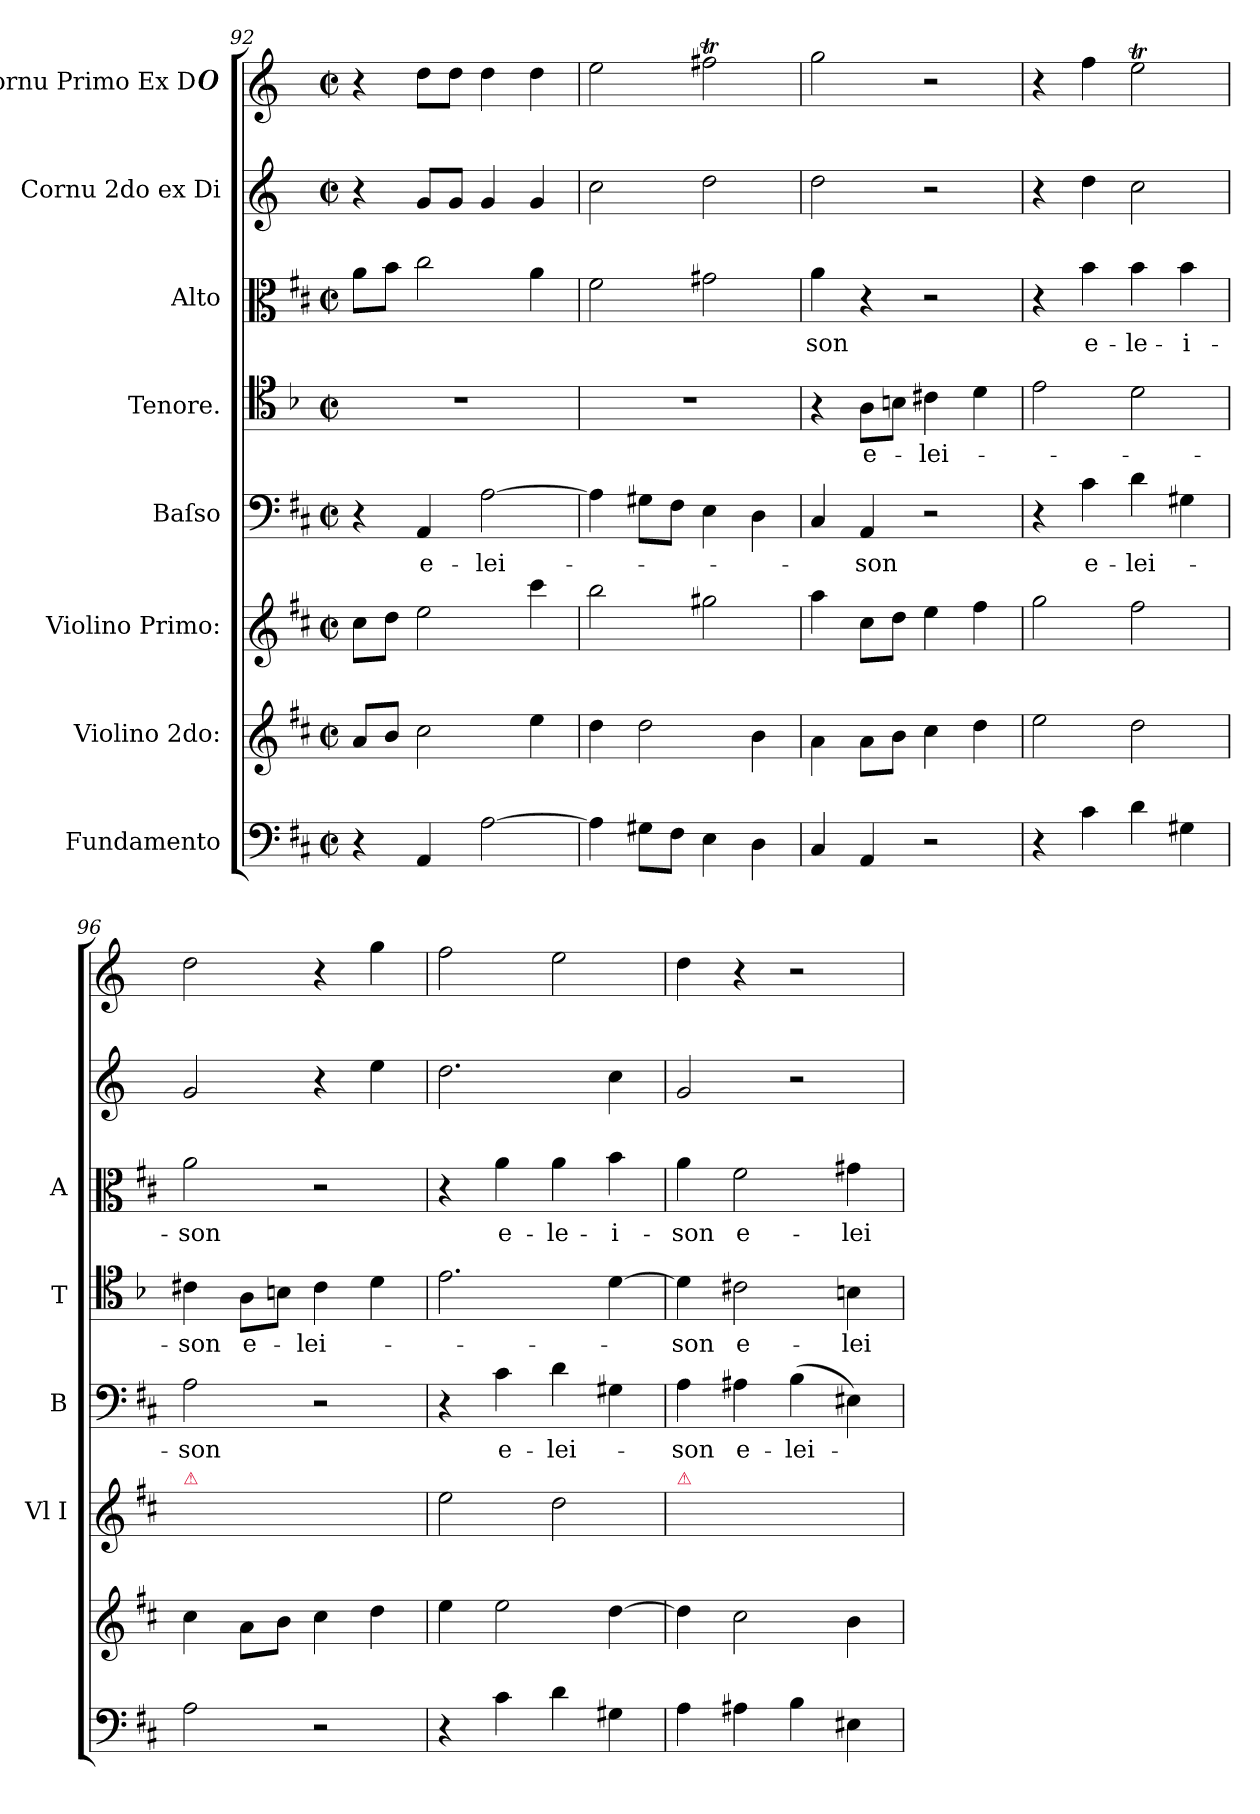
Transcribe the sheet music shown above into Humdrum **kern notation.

**kern	**kern	**kern	**kern	**text	**kern	**text	**kern	**text	**kern	**kern
*part8	*part7	*part6	*part5	*part5	*part4	*part4	*part3	*part3	*part2	*part1
*staff8	*staff7	*staff6	*staff5	*staff5	*staff4	*staff4	*staff3	*staff3	*staff2	*staff1
*I"Fundamento	*I"Violino 2do:	*I"Violino Primo:	*I"Baſso	*	*I"Tenore.	*	*I"Alto	*	*I"Cornu 2do ex Di	*I"Cornu Primo Ex D#
*	*	*I'Vl I	*I'B	*	*I'T	*	*I'A	*	*	*
*clefF4	*clefG2	*clefG2	*clefF4	*	*clefC4	*	*clefC3	*	*clefG2	*clefG2
*	*	*	*	*	*	*	*	*	*ITrd6c10	*ITrd6c10
*k[f#c#]	*k[f#c#]	*k[f#c#]	*k[f#c#]	*	*k[b-]	*	*k[f#c#]	*	*k[f#c#]	*k[f#c#]
*M2/2	*M2/2	*M2/2	*M2/2	*	*M2/2	*	*M2/2	*	*M2/2	*M2/2
*met(c|)	*met(c|)	*met(c|)	*met(c|)	*	*met(c|)	*	*met(c|)	*	*met(c|)	*met(c|)
=92	=92	=92	=92	=92	=92	=92	=92	=92	=92	=92
4r	8a/L	8cc#\L	4r	.	1r	.	8a\L	.	4r	4r
.	8b/J	8dd\J	.	.	.	.	8b\J	.	.	.
4AA/	2cc#\	2ee\	4AA/	e-	.	.	2cc#\	.	8A/L	8e\L
.	.	.	.	.	.	.	.	.	8A/J	8e\J
[2A\	.	.	[2A\	-lei-	.	.	.	.	4A/	4e\
.	4ee\	4ccc#\	.	.	.	.	4a\	.	4A/	4e\
=93	=93	=93	=93	=93	=93	=93	=93	=93	=93	=93
4A\]	4dd\	2bb\	4A\]	.	1r	.	2f#\	.	2d\	2f#\
8G#X\L	2dd\	.	8G#X\L	.	.	.	.	.	.	.
8F#\J	.	.	8F#\J	.	.	.	.	.	.	.
4E\	.	2gg#X\	4E\	.	.	.	2g#X\	.	2e\	2g#Xt\
4D\	4b\	.	4D\	.	.	.	.	.	.	.
=94	=94	=94	=94	=94	=94	=94	=94	=94	=94	=94
4C#/	4a\	4aa\	4C#/	.	4r	.	4a\	-son	2e\	2a\
4AA/	8a\L	8cc#\L	4AA/	-son	8A\L	e-	4r	.	.	.
.	8b\J	8dd\J	.	.	8B\J	.	.	.	.	.
2r	4cc#\	4ee\	2r	.	4c#\	-lei-	2r	.	2r	2r
.	4dd\	4ff#\	.	.	4d\	.	.	.	.	.
=95	=95	=95	=95	=95	=95	=95	=95	=95	=95	=95
4r	2ee\	2gg\	4r	.	2e\	.	4r	.	4r	4r
!	!	!	!	!LO:LY:i	!	!	!	!LO:LY:i	!	!
4c#\	.	.	4c#\	e-	.	.	4b\	e-	4e\	4g\
!	!	!	!	!LO:LY:i	!	!	!	!LO:LY:i	!	!
4d\	2dd\	2ff#\	4d\	-lei-	2d\	.	4b\	-le-	2d\	2f#t\
!	!	!	!	!	!	!	!	!LO:LY:i	!	!
4G#X\	.	.	4G#X\	.	.	.	4b\	-i-	.	.
=96	=96	=96	=96	=96	=96	=96	=96	=96	=96	=96
!	!	!LO:TX:a:color=crimson:t=⚠	!	!	!	!	!	!	!	!
!	!	!	!	!LO:LY:i	!	!	!	!LO:LY:i	!	!
2A\	4cc#\	1ryy	2A\	-son	4c#\	-son	2a\	-son	2A/	2e\
.	8a\L	.	.	.	8A\L	e-	.	.	.	.
.	8b\J	.	.	.	8B\J	.	.	.	.	.
2r	4cc#\	.	2r	.	4c#\	-lei-	2r	.	4r	4r
.	4dd\	.	.	.	4d\	.	.	.	4f#\	4a\
=97	=97	=97	=97	=97	=97	=97	=97	=97	=97	=97
4r	4ee\	2ee\	4r	.	2.e\	.	4r	.	2.e\	2g\
!	!	!	!	!LO:LY:i	!	!	!	!LO:LY:i	!	!
4c#\	2ee\	.	4c#\	e-	.	.	4a\	e-	.	.
!	!	!	!	!LO:LY:i	!	!	!	!LO:LY:i	!	!
4d\	.	2dd\	4d\	-lei-	.	.	4a\	-le-	.	2f#\
!	!	!	!	!	!	!	!	!LO:LY:i	!	!
4G#X\	[4dd\	.	4G#X\	.	[4d\	.	4b\	-i-	4d\	.
=98	=98	=98	=98	=98	=98	=98	=98	=98	=98	=98
!	!	!LO:TX:a:color=crimson:t=⚠	!	!	!	!	!	!	!	!
!	!	!	!	!	!	!	!	!LO:LY:i	!	!
4A\	4dd\]	1ryy	4A\	-son	4d\]	-son	4a\	-son	2A/	4e\
!	!	!	!	!	!	!	!	!LO:LY:i	!	!
4A#X\	2cc#\	.	4A#X\	e-	2c#\	e-	2f#\	e-	.	4r
4B\	.	.	(4B\	-lei-	.	.	.	.	2r	2r
!	!	!	!	!	!	!	!	!LO:LY:i	!	!
4E#X\	4b\	.	4E#X\)	.	4B\	-lei-	4g#X\	-lei-	.	.
=	=	=	=	=	=	=	=	=	=	=
*-	*-	*-	*-	*-	*-	*-	*-	*-	*-	*-
